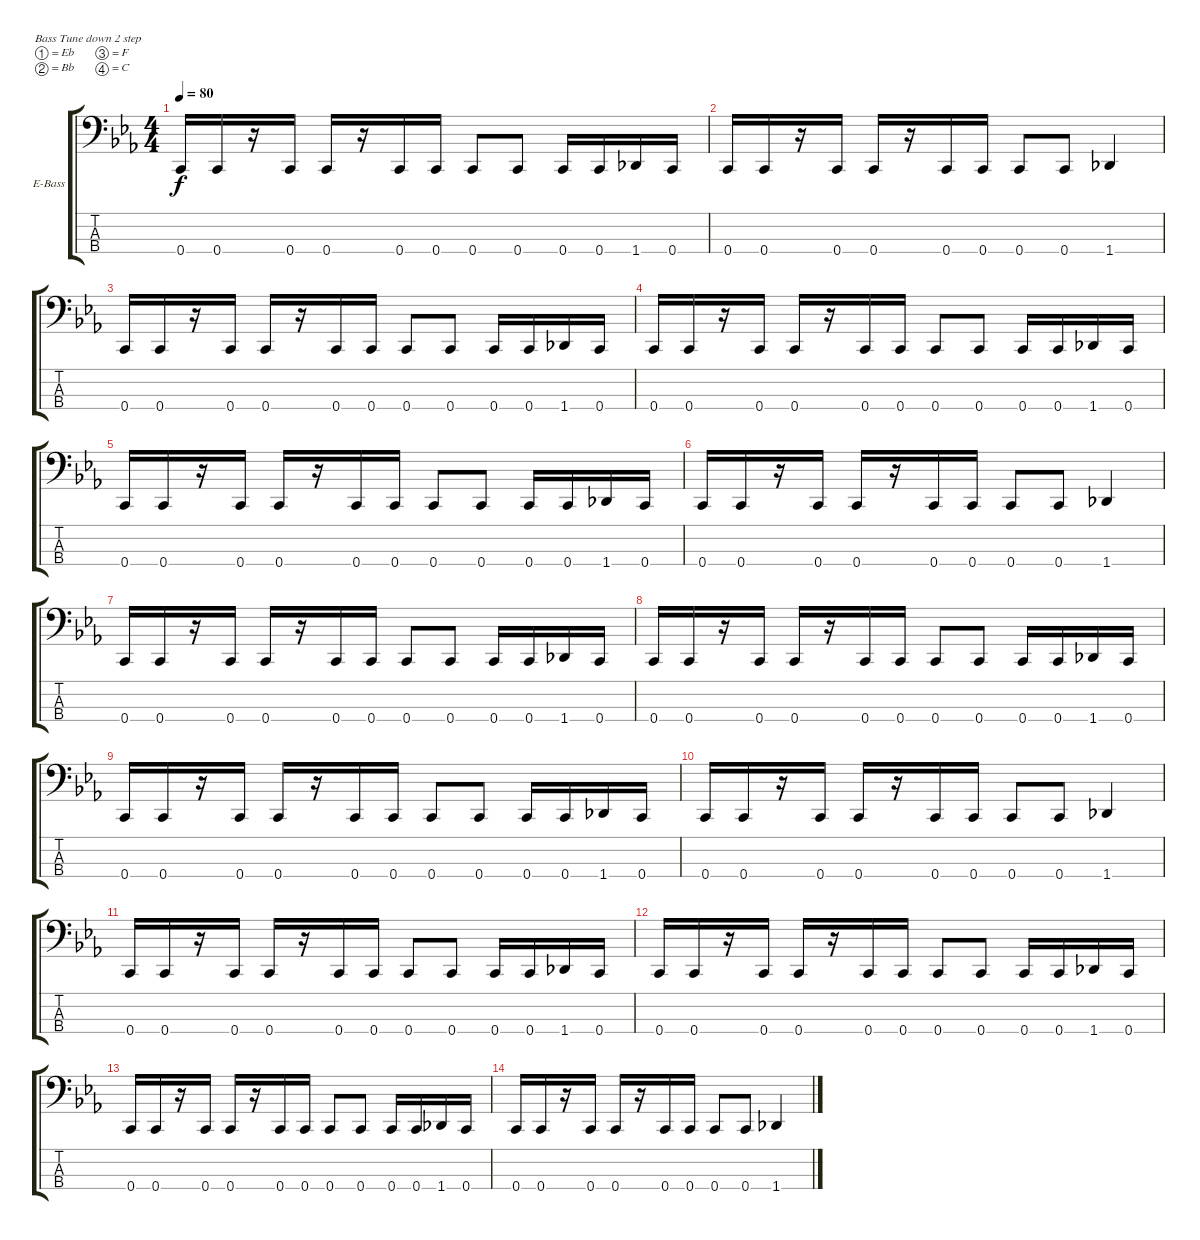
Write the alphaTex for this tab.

\defaultSystemsLayout 4
\bracketExtendMode groupsimilarinstruments
\firstSystemTrackNameOrientation horizontal
\otherSystemsTrackNameOrientation horizontal
\track ("Electric Bass" "E-Bass") {instrument electricbassfinger}
\staff {score tabs}
\tuning (Eb2 Bb1 F1 C1)
\ts (4 4)
\tempo 80
\clef f4
\ks cminor
0.4.16{dy f} 0.4.16 r.16 0.4.16 0.4.16 r.16 0.4.16 0.4.16 0.4.8 0.4.8 0.4.16 0.4.16 1.4.16 0.4.16 |
0.4.16 0.4.16 r.16 0.4.16 0.4.16 r.16 0.4.16 0.4.16 0.4.8 0.4.8 1.4.4 |
0.4.16 0.4.16 r.16 0.4.16 0.4.16 r.16 0.4.16 0.4.16 0.4.8 0.4.8 0.4.16 0.4.16 1.4.16 0.4.16 |
0.4.16 0.4.16 r.16 0.4.16 0.4.16 r.16 0.4.16 0.4.16 0.4.8 0.4.8 0.4.16 0.4.16 1.4.16 0.4.16 |
0.4.16 0.4.16 r.16 0.4.16 0.4.16 r.16 0.4.16 0.4.16 0.4.8 0.4.8 0.4.16 0.4.16 1.4.16 0.4.16 |
0.4.16 0.4.16 r.16 0.4.16 0.4.16 r.16 0.4.16 0.4.16 0.4.8 0.4.8 1.4.4 |
0.4.16 0.4.16 r.16 0.4.16 0.4.16 r.16 0.4.16 0.4.16 0.4.8 0.4.8 0.4.16 0.4.16 1.4.16 0.4.16 |
0.4.16 0.4.16 r.16 0.4.16 0.4.16 r.16 0.4.16 0.4.16 0.4.8 0.4.8 0.4.16 0.4.16 1.4.16 0.4.16 |
0.4.16 0.4.16 r.16 0.4.16 0.4.16 r.16 0.4.16 0.4.16 0.4.8 0.4.8 0.4.16 0.4.16 1.4.16 0.4.16 |
0.4.16 0.4.16 r.16 0.4.16 0.4.16 r.16 0.4.16 0.4.16 0.4.8 0.4.8 1.4.4 |
0.4.16 0.4.16 r.16 0.4.16 0.4.16 r.16 0.4.16 0.4.16 0.4.8 0.4.8 0.4.16 0.4.16 1.4.16 0.4.16 |
0.4.16 0.4.16 r.16 0.4.16 0.4.16 r.16 0.4.16 0.4.16 0.4.8 0.4.8 0.4.16 0.4.16 1.4.16 0.4.16 |
0.4.16 0.4.16 r.16 0.4.16 0.4.16 r.16 0.4.16 0.4.16 0.4.8 0.4.8 0.4.16 0.4.16 1.4.16 0.4.16 |
0.4.16 0.4.16 r.16 0.4.16 0.4.16 r.16 0.4.16 0.4.16 0.4.8 0.4.8 1.4.4
